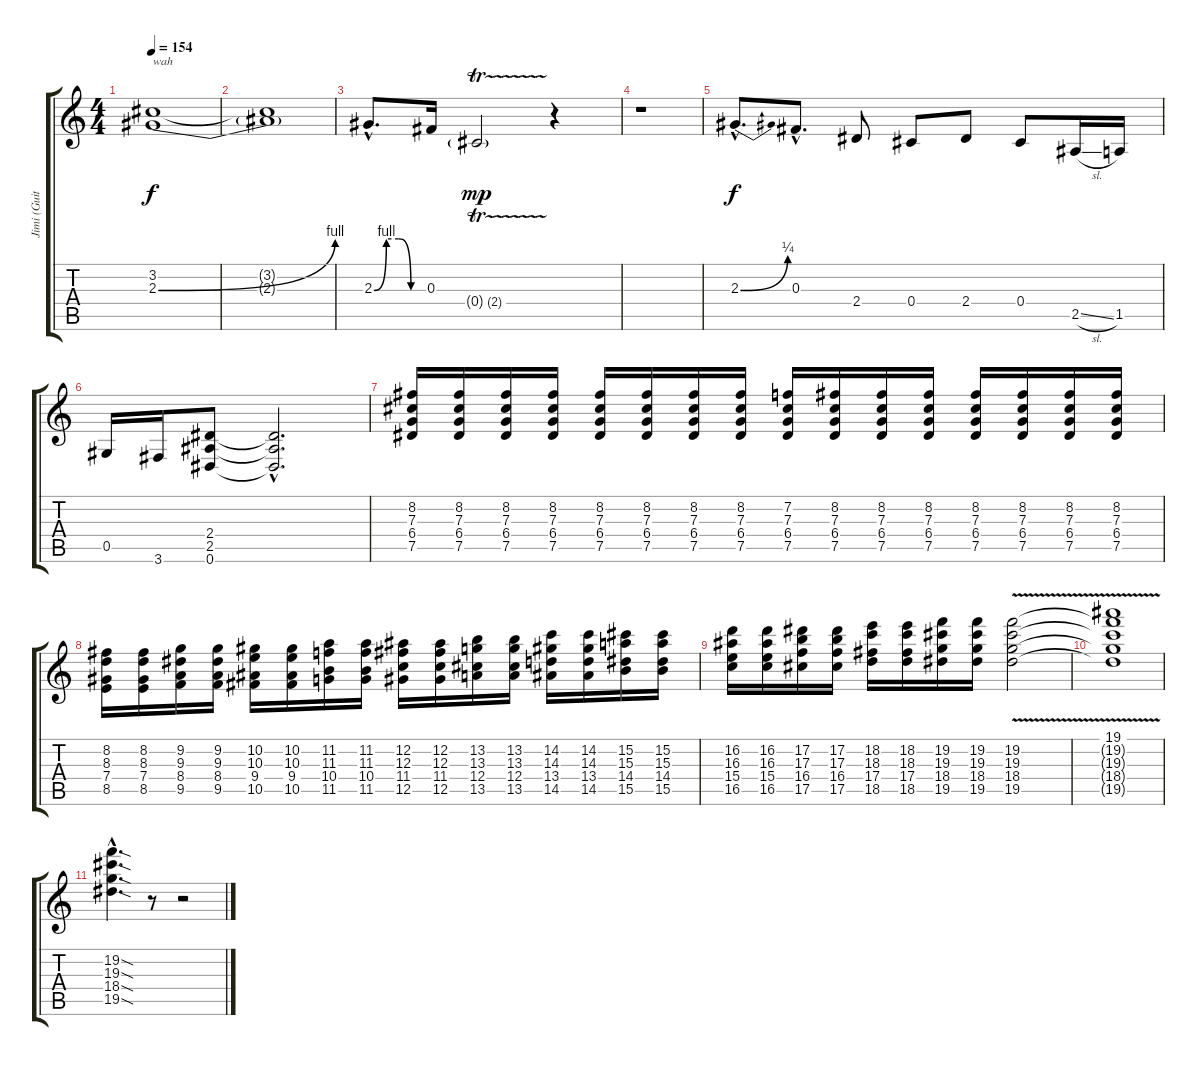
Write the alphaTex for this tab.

\track ("Jimi (Guitar)" "Jimi (Guit") {instrument overdrivenguitar}
\staff {score tabs}
\tuning (Eb4 Bb3 Gb3 Db3 Ab2 Eb2) {hide}
\ts (4 4)
\tempo 154
\clef g2
\ks c
(3.2 2.3{be (bend 0 0 60 4)}).1{txt "wah" dy f} |
(3.2{t} 2.3{t}).1 |
2.3{be (custom 0 0 15 4 30 4 45 0 60 0) hac}.8{d} 0.3.16 0.4{tr (2 32) g}.2{dy mp} r.4 |
r.1 |
2.3{be (bend 0 0 60 1) hac}.8{d dy f} 0.3{hac}.8{d} 2.4.8 0.4.8 2.4.8 0.4.8 2.5{sl}.16 1.5.16 |
0.5.16 3.6.16 (2.4 2.5 0.6).8 (2.4{hac t} 2.5{hac t} 0.6{hac t}).2{d} |
(8.2 7.3 6.4 7.5).16 (8.2 7.3 6.4 7.5).16 (8.2 7.3 6.4 7.5).16 (8.2 7.3 6.4 7.5).16 (8.2 7.3 6.4 7.5).16 (8.2 7.3 6.4 7.5).16 (8.2 7.3 6.4 7.5).16 (8.2 7.3 6.4 7.5).16 (7.2 7.3 6.4 7.5).16 (8.2 7.3 6.4 7.5).16 (8.2 7.3 6.4 7.5).16 (8.2 7.3 6.4 7.5).16 (8.2 7.3 6.4 7.5).16 (8.2 7.3 6.4 7.5).16 (8.2 7.3 6.4 7.5).16 (8.2 7.3 6.4 7.5).16 |
(8.2 8.3 7.4 8.5).16 (8.2 8.3 7.4 8.5).16 (9.2 9.3 8.4 9.5).16 (9.2 9.3 8.4 9.5).16 (10.2 10.3 9.4 10.5).16 (10.2 10.3 9.4 10.5).16 (11.2 11.3 10.4 11.5).16 (11.2 11.3 10.4 11.5).16 (12.2 12.3 11.4 12.5).16 (12.2 12.3 11.4 12.5).16 (13.2 13.3 12.4 13.5).16 (13.2 13.3 12.4 13.5).16 (14.2 14.3 13.4 14.5).16 (14.2 14.3 13.4 14.5).16 (15.2 15.3 14.4 15.5).16 (15.2 15.3 14.4 15.5).16 |
(16.2 16.3 15.4 16.5).16 (16.2 16.3 15.4 16.5).16 (17.2 17.3 16.4 17.5).16 (17.2 17.3 16.4 17.5).16 (18.2 18.3 17.4 18.5).16 (18.2 18.3 17.4 18.5).16 (19.2 19.3 18.4 19.5).16 (19.2 19.3 18.4 19.5).16 (19.2{v} 19.3 18.4 19.5).2 |
(19.1{v} 19.2{t} 19.3{t} 18.4{t} 19.5{t}).1 |
(19.2{sod hac} 19.3{sod hac} 18.4{sod hac} 19.5{sod hac}).4{d} r.8 r.2
